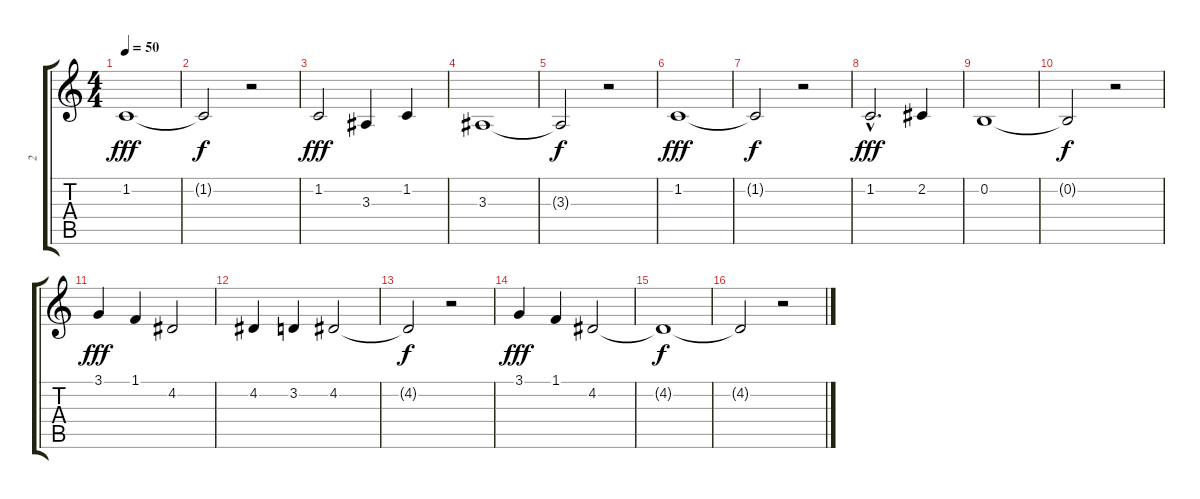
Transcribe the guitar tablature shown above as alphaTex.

\track ("2" "2") {instrument stringensemble1}
\staff {score tabs}
\tuning (E4 B3 G3 D3 A2 E2) {hide}
\ts (4 4)
\tempo 50
\clef g2
\ks c
1.2.1{dy fff instrument stringensemble1} |
1.2{t}.2{dy f} r.2 |
1.2.2{dy fff} 3.3.4 1.2.4 |
3.3.1 |
3.3{t}.2{dy f} r.2 |
1.2.1{dy fff} |
1.2{t}.2{dy f} r.2 |
1.2{hac}.2{d dy fff} 2.2.4 |
0.2.1 |
0.2{t}.2{dy f} r.2 |
3.1.4{dy fff} 1.1.4 4.2.2 |
4.2.4 3.2.4 4.2.2 |
4.2{t}.2{dy f} r.2 |
3.1.4{dy fff} 1.1.4 4.2.2 |
4.2{t}.1{dy f} |
4.2{t}.2 r.2
